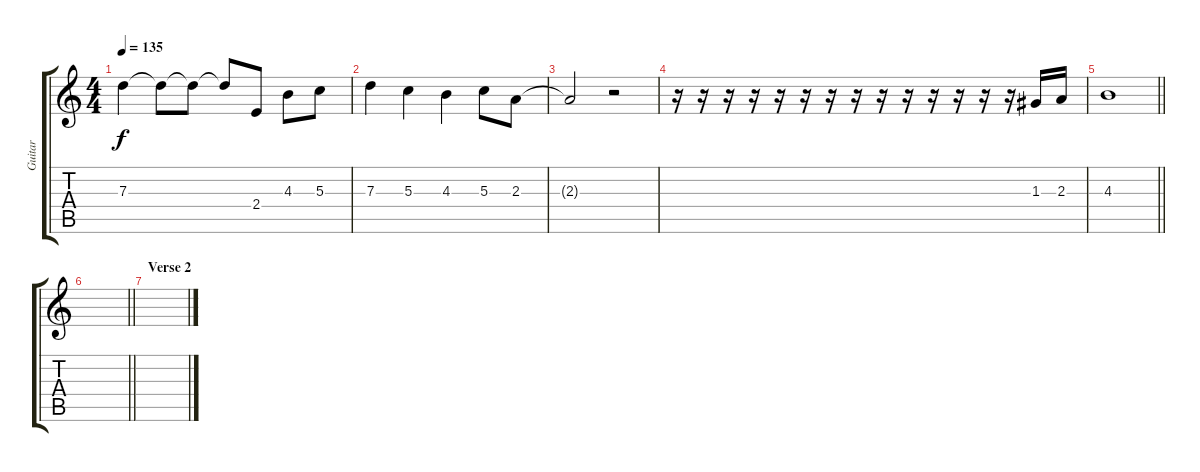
\track ("Guitar" "Guitar") {instrument overdrivenguitar}
\staff {score tabs}
\tuning (E4 B3 G3 D3 A2 E2) {hide}
\ts (4 4)
\tempo 135
\clef g2
\ks c
7.3{t}.4{dy f} 7.3{t}.8 7.3{t}.8 7.3{t}.8 2.4.8 4.3.8 5.3.8 |
7.3.4 5.3.4 4.3.4 5.3.8 2.3.8 |
2.3{t}.2 r.2 |
r.16 r.16 r.16 r.16 r.16 r.16 r.16 r.16 r.16 r.16 r.16 r.16 r.16 r.16 1.3.16 2.3.16 |
\barLineRight lightlight
4.3.1 |
\section ("" "")
\barLineRight lightlight
|
\section ("" "Verse 2")
